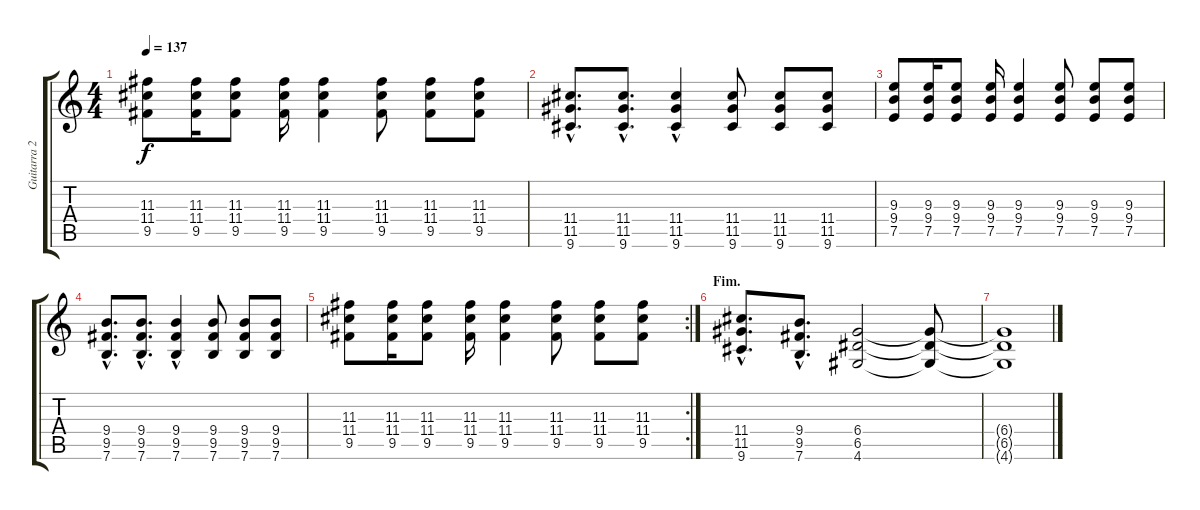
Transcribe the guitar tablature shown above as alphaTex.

\track ("Guitarra 2 - Erik" "Guitarra 2") {instrument distortionguitar}
\staff {score tabs}
\tuning (E4 B3 G3 D3 A2 E2) {hide}
\ts (4 4)
\tempo 137
\clef g2
\ks c
(11.3 11.4 9.5).8{dy f} (11.3 11.4 9.5).16 (11.3 11.4 9.5).8 (11.3 11.4 9.5).16 (11.3 11.4 9.5).4 (11.3 11.4 9.5).8 (11.3 11.4 9.5).8 (11.3 11.4 9.5).8 |
(11.4{hac} 11.5{hac} 9.6{hac}).8{d} (11.4{hac} 11.5{hac} 9.6{hac}).8{d} (11.4 11.5 9.6{hac}).4 (11.4 11.5 9.6).8 (11.4 11.5 9.6).8 (11.4 11.5 9.6).8 |
(9.3 9.4 7.5).8 (9.3 9.4 7.5).16 (9.3 9.4 7.5).8 (9.3 9.4 7.5).16 (9.3 9.4 7.5).4 (9.3 9.4 7.5).8 (9.3 9.4 7.5).8 (9.3 9.4 7.5).8 |
(9.4{hac} 9.5{hac} 7.6{hac}).8{d} (9.4{hac} 9.5{hac} 7.6{hac}).8{d} (9.4 9.5 7.6{hac}).4 (9.4 9.5 7.6).8 (9.4 9.5 7.6).8 (9.4 9.5 7.6).8 |
\rc 2
(11.3 11.4 9.5).8 (11.3 11.4 9.5).16 (11.3 11.4 9.5).8 (11.3 11.4 9.5).16 (11.3 11.4 9.5).4 (11.3 11.4 9.5).8 (11.3 11.4 9.5).8 (11.3 11.4 9.5).8 |
\section ("" "Fim.")
(11.4{hac} 11.5{hac} 9.6{hac}).8{d} (9.4{hac} 9.5{hac} 7.6{hac}).8{d} (6.4 6.5 4.6).2 (6.4{t} 6.5{t} 4.6{t}).8 |
(6.4{t} 6.5{t} 4.6{t}).1
